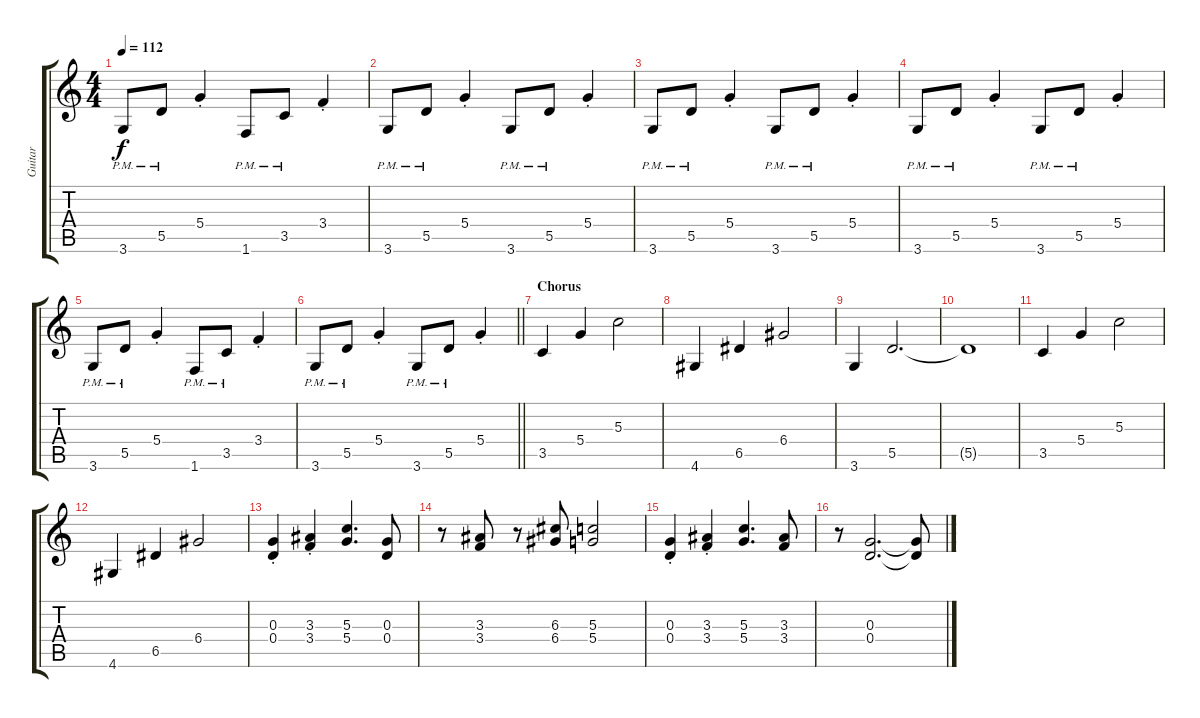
\track ("Guitar" "Guitar") {instrument overdrivenguitar}
\staff {score tabs}
\tuning (E4 B3 G3 D3 A2 E2) {hide}
\ts (4 4)
\tempo 112
\clef g2
\ks c
3.6{pm}.8{dy f} 5.5{pm}.8 5.4{st}.4 1.6{pm}.8 3.5{pm}.8 3.4{st}.4 |
3.6{pm}.8 5.5{pm}.8 5.4{st}.4 3.6{pm}.8 5.5{pm}.8 5.4{st}.4 |
3.6{pm}.8 5.5{pm}.8 5.4{st}.4 3.6{pm}.8 5.5{pm}.8 5.4{st}.4 |
3.6{pm}.8 5.5{pm}.8 5.4{st}.4 3.6{pm}.8 5.5{pm}.8 5.4{st}.4 |
3.6{pm}.8 5.5{pm}.8 5.4{st}.4 1.6{pm}.8 3.5{pm}.8 3.4{st}.4 |
\barLineRight lightlight
3.6{pm}.8 5.5{pm}.8 5.4{st}.4 3.6{pm}.8 5.5{pm}.8 5.4{st}.4 |
\section ("" "Chorus")
3.5.4 5.4.4 5.3.2 |
4.6.4 6.5.4 6.4.2 |
3.6.4 5.5.2{d} |
5.5{t}.1 |
3.5.4 5.4.4 5.3.2 |
4.6.4 6.5.4 6.4.2 |
(0.3{st} 0.4{st}).4 (3.3{st} 3.4{st}).4 (5.3 5.4).4{d} (0.3 0.4).8 |
r.8 (3.3 3.4).8 r.8 (6.3 6.4).8 (5.3 5.4).2 |
(0.3{st} 0.4{st}).4 (3.3{st} 3.4{st}).4 (5.3 5.4).4{d} (3.3 3.4).8 |
r.8 (0.3 0.4).2{d} (0.3{t} 0.4{t}).8
